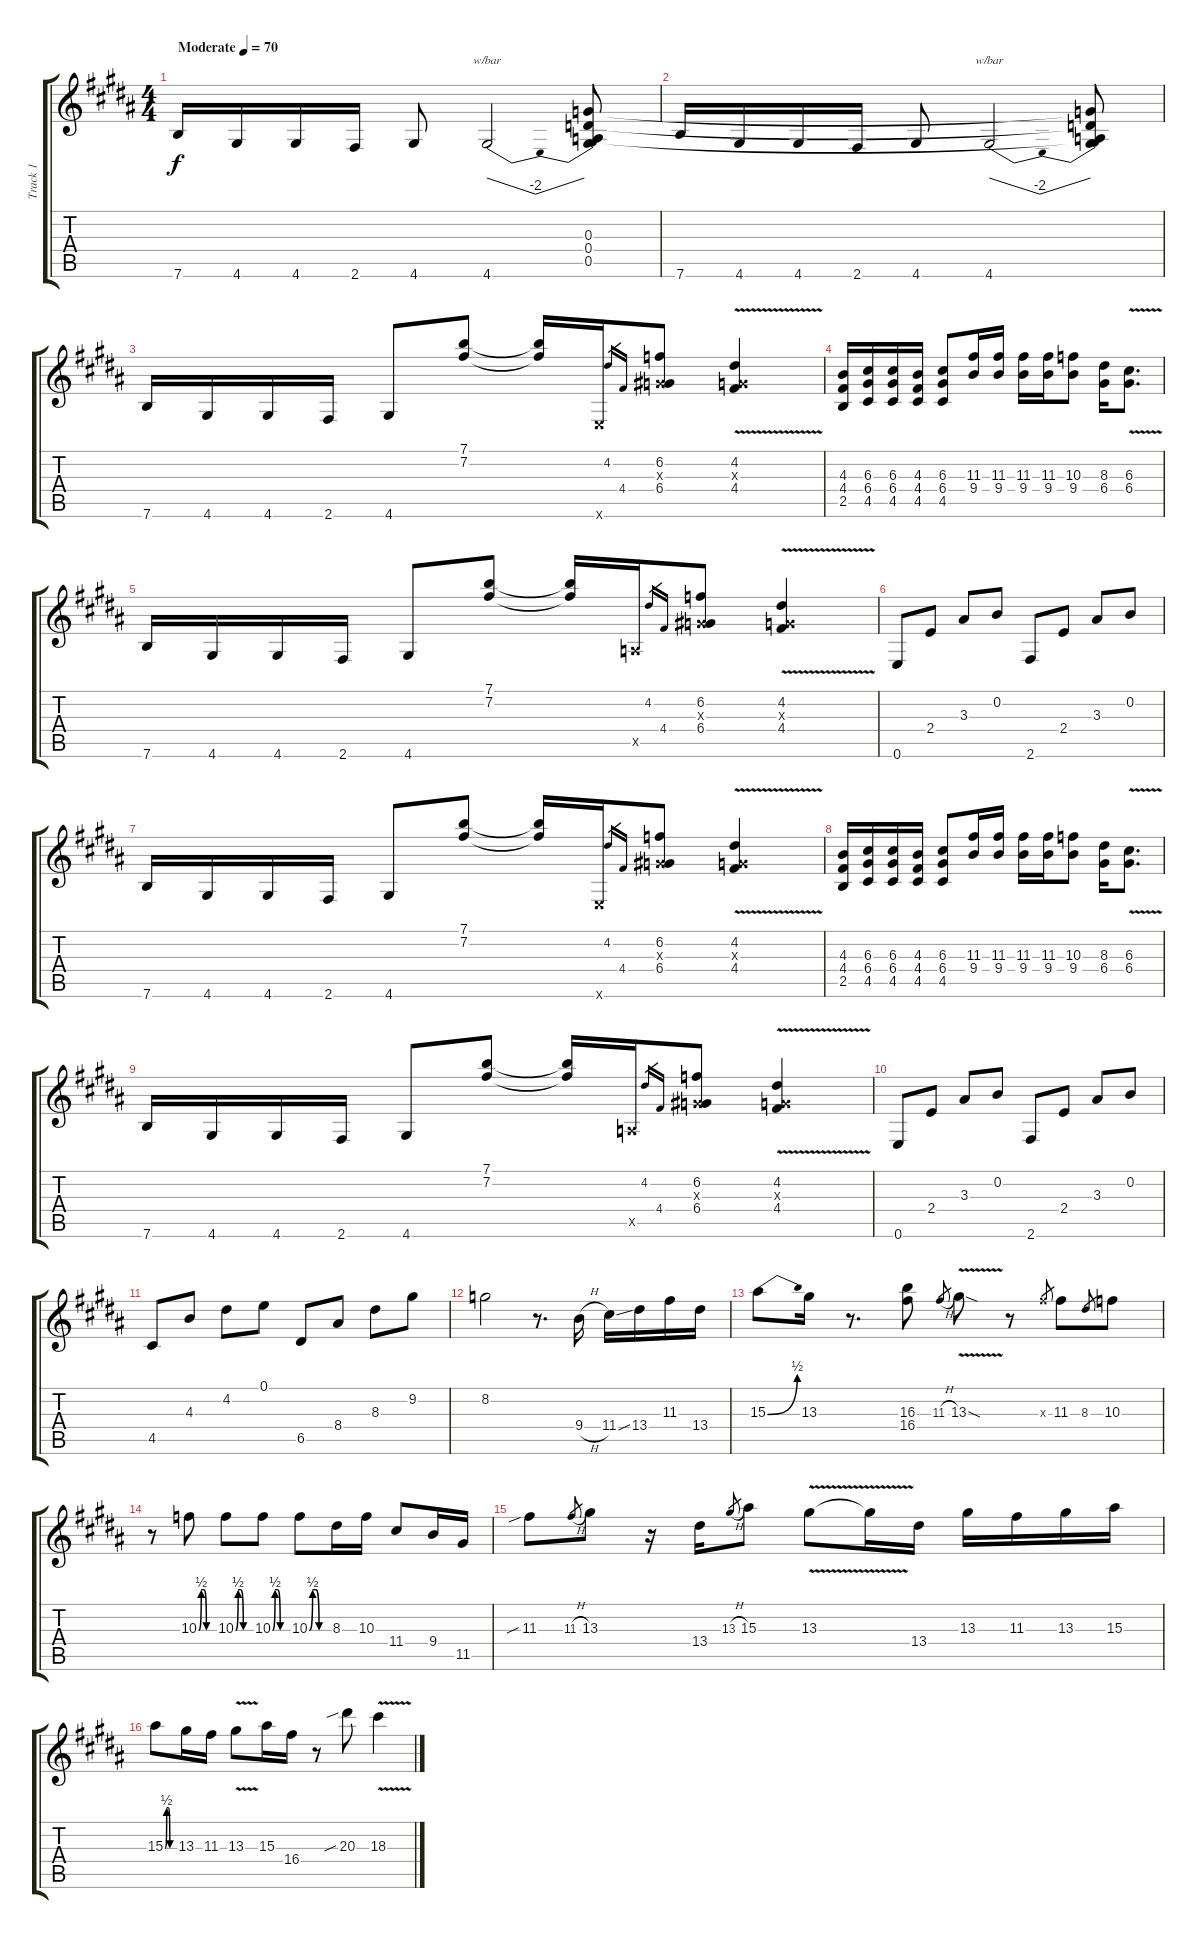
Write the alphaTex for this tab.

\track ("Track 1" "Track 1") {instrument overdrivenguitar}
\staff {score tabs}
\tuning (E4 B3 G3 D3 A2 E2) {hide}
\ts (4 4)
\tempo (70 "Moderate")
\clef g2
\ks b
7.6.16{dy f instrument overdrivenguitar} 4.6.16 4.6.16 2.6.16 4.6.8 4.6.2{tbe (dip default 0 0 30 -8 60 0)} (0.3 0.4 0.5 4.6{t}).8 |
7.6.16 4.6.16 4.6.16 2.6.16 4.6.8 4.6.2{tbe (dip default 0 0 30 -8 60 0)} (0.3{t} 0.4{t} 0.5{t} 4.6{t}).8 |
7.6.16 4.6.16 4.6.16 2.6.16 4.6.8 (7.1 7.2).8 (7.1{t} 7.2{t}).16 0.6{x}.16 4.2.16{gr} 4.4.16{gr} (6.2 0.3{x} 6.4).8 (4.2{v} 0.3{x} 4.4{v}).4 |
(4.3 4.4 2.5).16 (6.3 6.4 4.5).16 (6.3 6.4 4.5).16 (4.3 4.4 4.5).16 (6.3 6.4 4.5).8 (11.3 9.4).16 (11.3 9.4).16 (11.3 9.4).16 (11.3 9.4).16 (10.3 9.4).8 (8.3 6.4).16 (6.3{v} 6.4{v}).8{d} |
7.6.16 4.6.16 4.6.16 2.6.16 4.6.8 (7.1 7.2).8 (7.1{t} 7.2{t}).16 0.5{x}.16 4.2.16{gr} 4.4.16{gr} (6.2 0.3{x} 6.4).8 (4.2{v} 0.3{x} 4.4{v}).4 |
0.6.8 2.4.8 3.3.8 0.2.8 2.6.8 2.4.8 3.3.8 0.2.8 |
7.6.16 4.6.16 4.6.16 2.6.16 4.6.8 (7.1 7.2).8 (7.1{t} 7.2{t}).16 0.6{x}.16 4.2.16{gr} 4.4.16{gr} (6.2 0.3{x} 6.4).8 (4.2{v} 0.3{x} 4.4{v}).4 |
(4.3 4.4 2.5).16 (6.3 6.4 4.5).16 (6.3 6.4 4.5).16 (4.3 4.4 4.5).16 (6.3 6.4 4.5).8 (11.3 9.4).16 (11.3 9.4).16 (11.3 9.4).16 (11.3 9.4).16 (10.3 9.4).8 (8.3 6.4).16 (6.3{v} 6.4{v}).8{d} |
7.6.16 4.6.16 4.6.16 2.6.16 4.6.8 (7.1 7.2).8 (7.1{t} 7.2{t}).16 0.5{x}.16 4.2.16{gr} 4.4.16{gr} (6.2 0.3{x} 6.4).8 (4.2{v} 0.3{x} 4.4{v}).4 |
0.6.8 2.4.8 3.3.8 0.2.8 2.6.8 2.4.8 3.3.8 0.2.8 |
4.5.8 4.3.8 4.2.8 0.1.8 6.5.8 8.4.8 8.3.8 9.2.8 |
8.2.2 r.8{d} 9.4{h}.16 11.4{ss}.16 13.4.16 11.3.16 13.4.16 |
15.3{be (bend 0 0 60 2)}.8 13.3.16 r.8{d} (16.3 16.4).8 11.3{h}.8{gr} 13.3{v sod}.8 r.8 11.3{x}.8{gr} 11.3.8 8.3.8{gr} 10.3.8 |
r.8 10.3{be (custom 0 0 10 2 20 2 30 0 60 0)}.8 10.3{be (custom 0 0 10 2 20 2 30 0 60 0)}.8 10.3{be (custom 0 0 10 2 20 2 30 0 60 0)}.8 10.3{be (custom 0 0 10 2 20 2 30 0 60 0)}.8 8.3.16 10.3.16 11.4.8 9.4.16 11.5.16 |
11.3{sib}.8 11.3{h}.8{gr} 13.3.8 r.16 13.4.16 13.3{h}.8{gr} 15.3.8 13.3{v}.8 13.3{t}.16 13.4.16 13.3.16 11.3.16 13.3.16 15.3.16 |
15.3{be (custom 0 0 10 2 20 2 30 0 60 0)}.8 13.3.16 11.3.16 13.3{v}.8 15.3.16 16.4.16 r.8 20.3{sib}.8 18.3{v}.4
